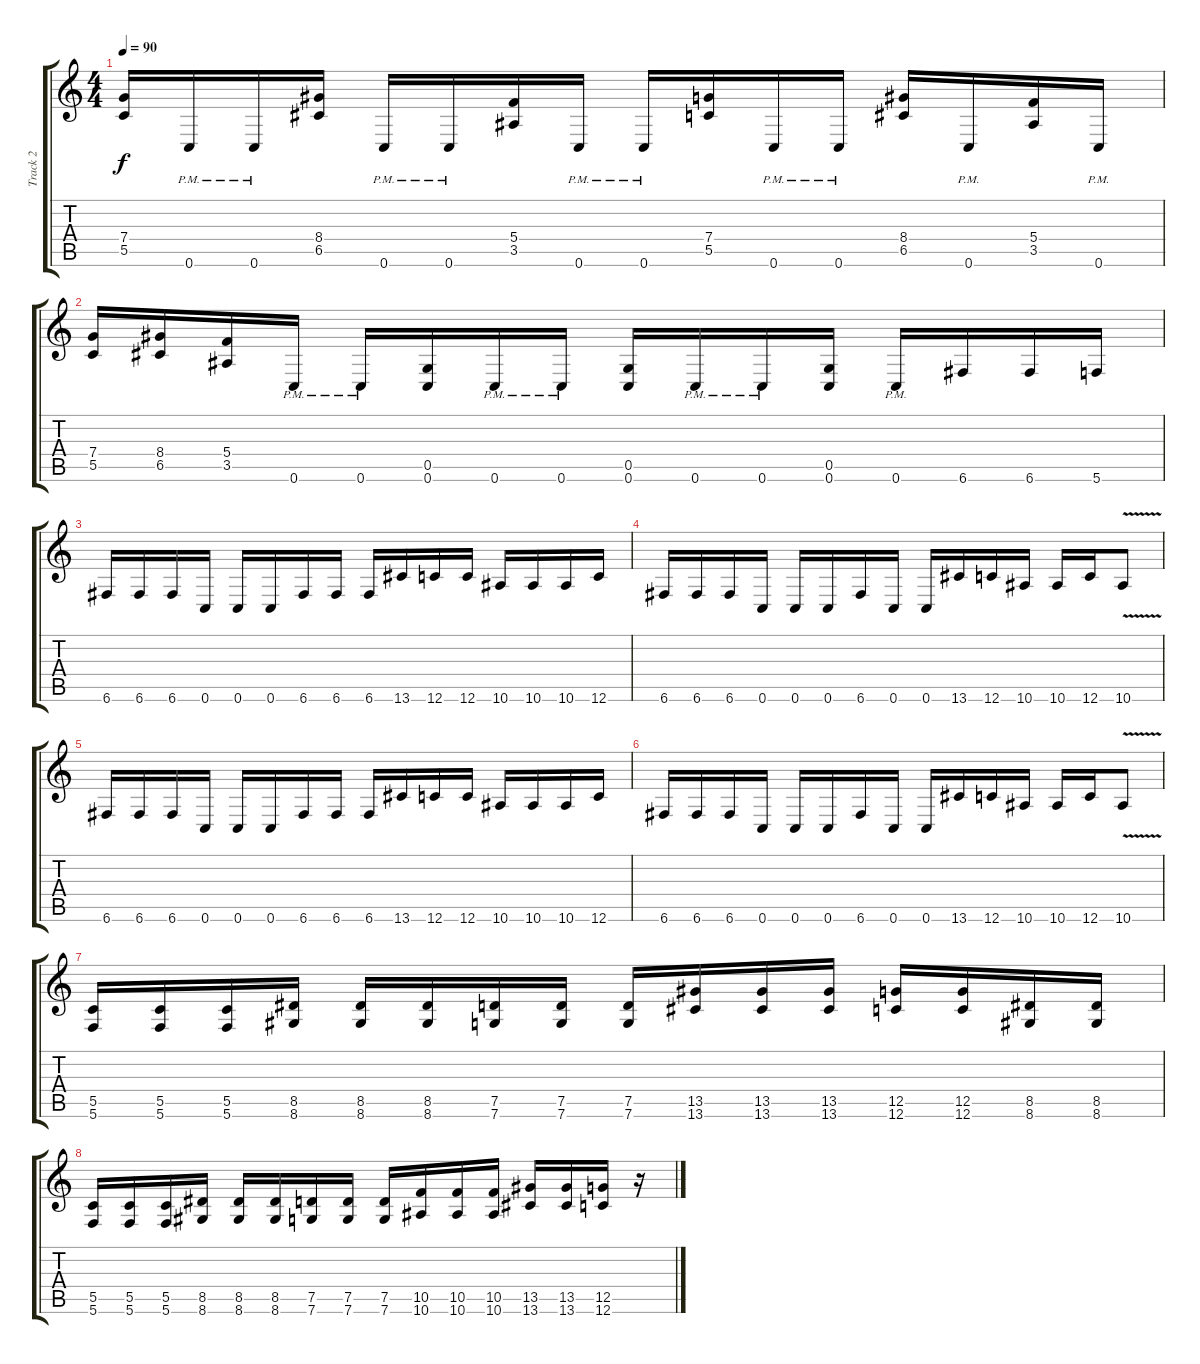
\track ("Track 2" "Track 2") {instrument distortionguitar}
\staff {score tabs}
\tuning (D4 A3 F3 C3 G2 C2) {hide}
\ts (4 4)
\tempo 90
\clef g2
\ks c
(7.4 5.5).16{dy f} 0.6{pm}.16 0.6{pm}.16 (8.4 6.5).16 0.6{pm}.16 0.6{pm}.16 (5.4 3.5).16 0.6{pm}.16 0.6{pm}.16 (7.4 5.5).16 0.6{pm}.16 0.6{pm}.16 (8.4 6.5).16 0.6{pm}.16 (5.4 3.5).16 0.6{pm}.16 |
(7.4 5.5).16 (8.4 6.5).16 (5.4 3.5).16 0.6{pm}.16 0.6{pm}.16 (0.5 0.6).16 0.6{pm}.16 0.6{pm}.16 (0.5 0.6).16 0.6{pm}.16 0.6{pm}.16 (0.5 0.6).16 0.6{pm}.16 6.6.16 6.6.16 5.6.16 |
6.6.16 6.6.16 6.6.16 0.6.16 0.6.16 0.6.16 6.6.16 6.6.16 6.6.16 13.6.16 12.6.16 12.6.16 10.6.16 10.6.16 10.6.16 12.6.16 |
6.6.16 6.6.16 6.6.16 0.6.16 0.6.16 0.6.16 6.6.16 0.6.16 0.6.16 13.6.16 12.6.16 10.6.16 10.6.16 12.6.16 10.6{v}.8 |
6.6.16 6.6.16 6.6.16 0.6.16 0.6.16 0.6.16 6.6.16 6.6.16 6.6.16 13.6.16 12.6.16 12.6.16 10.6.16 10.6.16 10.6.16 12.6.16 |
6.6.16 6.6.16 6.6.16 0.6.16 0.6.16 0.6.16 6.6.16 0.6.16 0.6.16 13.6.16 12.6.16 10.6.16 10.6.16 12.6.16 10.6{v}.8 |
(5.5 5.6).16 (5.5 5.6).16 (5.5 5.6).16 (8.5 8.6).16 (8.5 8.6).16 (8.5 8.6).16 (7.5 7.6).16 (7.5 7.6).16 (7.5 7.6).16 (13.5 13.6).16 (13.5 13.6).16 (13.5 13.6).16 (12.5 12.6).16 (12.5 12.6).16 (8.5 8.6).16 (8.5 8.6).16 |
(5.5 5.6).16 (5.5 5.6).16 (5.5 5.6).16 (8.5 8.6).16 (8.5 8.6).16 (8.5 8.6).16 (7.5 7.6).16 (7.5 7.6).16 (7.5 7.6).16 (10.5 10.6).16 (10.5 10.6).16 (10.5 10.6).16 (13.5 13.6).16 (13.5 13.6).16 (12.5 12.6).16 r.16
